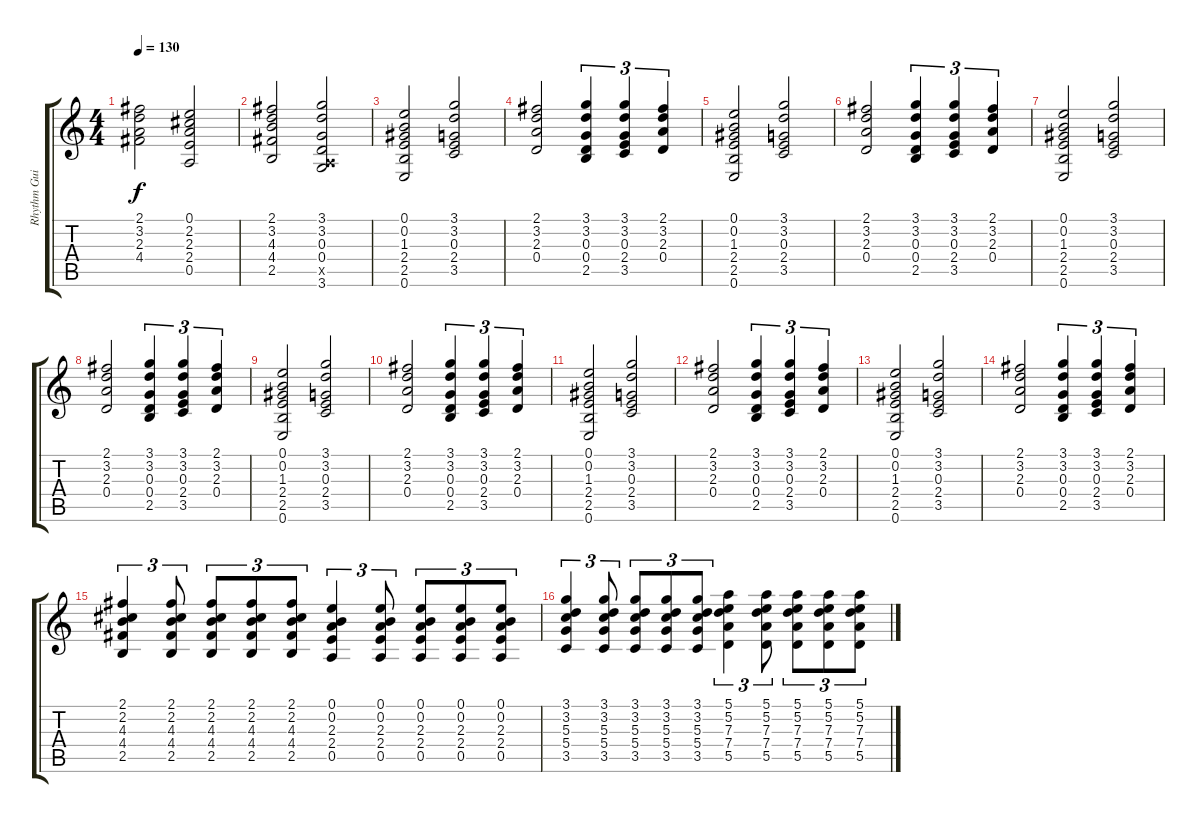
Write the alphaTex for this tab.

\track ("Rhythm Guitar 1" "Rhythm Gui") {instrument distortionguitar}
\staff {score tabs}
\tuning (E4 B3 G3 D3 A2 E2) {hide}
\ts (4 4)
\tempo 130
\clef g2
\ks c
(2.1 3.2 2.3 4.4).2{dy f} (0.1 2.2 2.3 2.4 0.5).2 |
(2.1 3.2 4.3 4.4 2.5).2 (3.1 3.2 0.3 0.4 0.5{x} 3.6).2 |
(0.1 0.2 1.3 2.4 2.5 0.6).2 (3.1 3.2 0.3 2.4 3.5).2 |
(2.1 3.2 2.3 0.4).2 (3.1 3.2 0.3 0.4 2.5).4{tu (3 2)} (3.1 3.2 0.3 2.4 3.5).4{tu (3 2)} (2.1 3.2 2.3 0.4).4{tu (3 2)} |
(0.1 0.2 1.3 2.4 2.5 0.6).2 (3.1 3.2 0.3 2.4 3.5).2 |
(2.1 3.2 2.3 0.4).2 (3.1 3.2 0.3 0.4 2.5).4{tu (3 2)} (3.1 3.2 0.3 2.4 3.5).4{tu (3 2)} (2.1 3.2 2.3 0.4).4{tu (3 2)} |
(0.1 0.2 1.3 2.4 2.5 0.6).2 (3.1 3.2 0.3 2.4 3.5).2 |
(2.1 3.2 2.3 0.4).2 (3.1 3.2 0.3 0.4 2.5).4{tu (3 2)} (3.1 3.2 0.3 2.4 3.5).4{tu (3 2)} (2.1 3.2 2.3 0.4).4{tu (3 2)} |
(0.1 0.2 1.3 2.4 2.5 0.6).2 (3.1 3.2 0.3 2.4 3.5).2 |
(2.1 3.2 2.3 0.4).2 (3.1 3.2 0.3 0.4 2.5).4{tu (3 2)} (3.1 3.2 0.3 2.4 3.5).4{tu (3 2)} (2.1 3.2 2.3 0.4).4{tu (3 2)} |
(0.1 0.2 1.3 2.4 2.5 0.6).2 (3.1 3.2 0.3 2.4 3.5).2 |
(2.1 3.2 2.3 0.4).2 (3.1 3.2 0.3 0.4 2.5).4{tu (3 2)} (3.1 3.2 0.3 2.4 3.5).4{tu (3 2)} (2.1 3.2 2.3 0.4).4{tu (3 2)} |
(0.1 0.2 1.3 2.4 2.5 0.6).2 (3.1 3.2 0.3 2.4 3.5).2 |
(2.1 3.2 2.3 0.4).2 (3.1 3.2 0.3 0.4 2.5).4{tu (3 2)} (3.1 3.2 0.3 2.4 3.5).4{tu (3 2)} (2.1 3.2 2.3 0.4).4{tu (3 2)} |
(2.1 2.2 4.3 4.4 2.5).4{tu (3 2)} (2.1 2.2 4.3 4.4 2.5).8{tu (3 2)} (2.1 2.2 4.3 4.4 2.5).8{tu (3 2)} (2.1 2.2 4.3 4.4 2.5).8{tu (3 2)} (2.1 2.2 4.3 4.4 2.5).8{tu (3 2)} (0.1 0.2 2.3 2.4 0.5).4{tu (3 2)} (0.1 0.2 2.3 2.4 0.5).8{tu (3 2)} (0.1 0.2 2.3 2.4 0.5).8{tu (3 2)} (0.1 0.2 2.3 2.4 0.5).8{tu (3 2)} (0.1 0.2 2.3 2.4 0.5).8{tu (3 2)} |
(3.1 3.2 5.3 5.4 3.5).4{tu (3 2)} (3.1 3.2 5.3 5.4 3.5).8{tu (3 2)} (3.1 3.2 5.3 5.4 3.5).8{tu (3 2)} (3.1 3.2 5.3 5.4 3.5).8{tu (3 2)} (3.1 3.2 5.3 5.4 3.5).8{tu (3 2)} (5.1 5.2 7.3 7.4 5.5).4{tu (3 2)} (5.1 5.2 7.3 7.4 5.5).8{tu (3 2)} (5.1 5.2 7.3 7.4 5.5).8{tu (3 2)} (5.1 5.2 7.3 7.4 5.5).8{tu (3 2)} (5.1 5.2 7.3 7.4 5.5).8{tu (3 2)}
